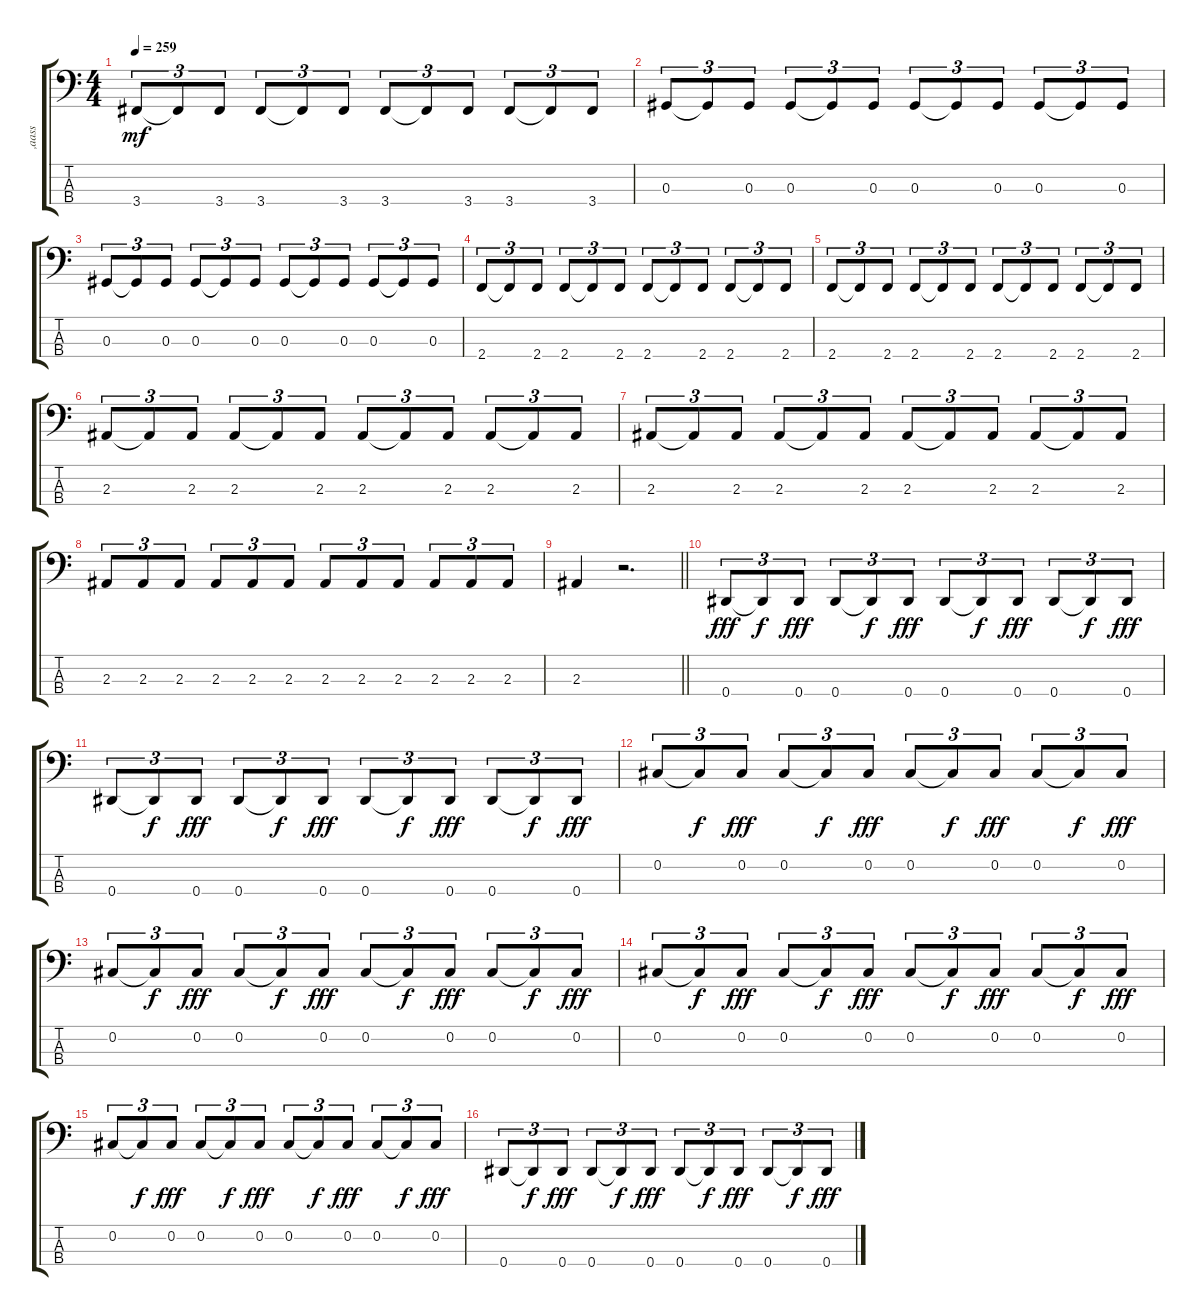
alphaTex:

\track ("‚aass" "‚aass") {instrument electricbassfinger}
\staff {score tabs}
\tuning (Gb2 Db2 Ab1 Eb1) {hide}
\ts (4 4)
\tempo 259
\clef f4
\ks c
3.4.8{tu (3 2) dy mf} 3.4{t}.8{tu (3 2)} 3.4.8{tu (3 2)} 3.4.8{tu (3 2)} 3.4{t}.8{tu (3 2)} 3.4.8{tu (3 2)} 3.4.8{tu (3 2)} 3.4{t}.8{tu (3 2)} 3.4.8{tu (3 2)} 3.4.8{tu (3 2)} 3.4{t}.8{tu (3 2)} 3.4.8{tu (3 2)} |
0.3.8{tu (3 2)} 0.3{t}.8{tu (3 2)} 0.3.8{tu (3 2)} 0.3.8{tu (3 2)} 0.3{t}.8{tu (3 2)} 0.3.8{tu (3 2)} 0.3.8{tu (3 2)} 0.3{t}.8{tu (3 2)} 0.3.8{tu (3 2)} 0.3.8{tu (3 2)} 0.3{t}.8{tu (3 2)} 0.3.8{tu (3 2)} |
0.3.8{tu (3 2)} 0.3{t}.8{tu (3 2)} 0.3.8{tu (3 2)} 0.3.8{tu (3 2)} 0.3{t}.8{tu (3 2)} 0.3.8{tu (3 2)} 0.3.8{tu (3 2)} 0.3{t}.8{tu (3 2)} 0.3.8{tu (3 2)} 0.3.8{tu (3 2)} 0.3{t}.8{tu (3 2)} 0.3.8{tu (3 2)} |
2.4.8{tu (3 2)} 2.4{t}.8{tu (3 2)} 2.4.8{tu (3 2)} 2.4.8{tu (3 2)} 2.4{t}.8{tu (3 2)} 2.4.8{tu (3 2)} 2.4.8{tu (3 2)} 2.4{t}.8{tu (3 2)} 2.4.8{tu (3 2)} 2.4.8{tu (3 2)} 2.4{t}.8{tu (3 2)} 2.4.8{tu (3 2)} |
2.4.8{tu (3 2)} 2.4{t}.8{tu (3 2)} 2.4.8{tu (3 2)} 2.4.8{tu (3 2)} 2.4{t}.8{tu (3 2)} 2.4.8{tu (3 2)} 2.4.8{tu (3 2)} 2.4{t}.8{tu (3 2)} 2.4.8{tu (3 2)} 2.4.8{tu (3 2)} 2.4{t}.8{tu (3 2)} 2.4.8{tu (3 2)} |
2.3.8{tu (3 2)} 2.3{t}.8{tu (3 2)} 2.3.8{tu (3 2)} 2.3.8{tu (3 2)} 2.3{t}.8{tu (3 2)} 2.3.8{tu (3 2)} 2.3.8{tu (3 2)} 2.3{t}.8{tu (3 2)} 2.3.8{tu (3 2)} 2.3.8{tu (3 2)} 2.3{t}.8{tu (3 2)} 2.3.8{tu (3 2)} |
2.3.8{tu (3 2)} 2.3{t}.8{tu (3 2)} 2.3.8{tu (3 2)} 2.3.8{tu (3 2)} 2.3{t}.8{tu (3 2)} 2.3.8{tu (3 2)} 2.3.8{tu (3 2)} 2.3{t}.8{tu (3 2)} 2.3.8{tu (3 2)} 2.3.8{tu (3 2)} 2.3{t}.8{tu (3 2)} 2.3.8{tu (3 2)} |
2.3.8{tu (3 2)} 2.3.8{tu (3 2)} 2.3.8{tu (3 2)} 2.3.8{tu (3 2)} 2.3.8{tu (3 2)} 2.3.8{tu (3 2)} 2.3.8{tu (3 2)} 2.3.8{tu (3 2)} 2.3.8{tu (3 2)} 2.3.8{tu (3 2)} 2.3.8{tu (3 2)} 2.3.8{tu (3 2)} |
\barLineRight lightlight
2.3.4 r.2{d} |
0.4.8{tu (3 2) dy fff} 0.4{t}.8{tu (3 2) dy f} 0.4.8{tu (3 2) dy fff} 0.4.8{tu (3 2)} 0.4{t}.8{tu (3 2) dy f} 0.4.8{tu (3 2) dy fff} 0.4.8{tu (3 2)} 0.4{t}.8{tu (3 2) dy f} 0.4.8{tu (3 2) dy fff} 0.4.8{tu (3 2)} 0.4{t}.8{tu (3 2) dy f} 0.4.8{tu (3 2) dy fff} |
0.4.8{tu (3 2)} 0.4{t}.8{tu (3 2) dy f} 0.4.8{tu (3 2) dy fff} 0.4.8{tu (3 2)} 0.4{t}.8{tu (3 2) dy f} 0.4.8{tu (3 2) dy fff} 0.4.8{tu (3 2)} 0.4{t}.8{tu (3 2) dy f} 0.4.8{tu (3 2) dy fff} 0.4.8{tu (3 2)} 0.4{t}.8{tu (3 2) dy f} 0.4.8{tu (3 2) dy fff} |
0.2.8{tu (3 2)} 0.2{t}.8{tu (3 2) dy f} 0.2.8{tu (3 2) dy fff} 0.2.8{tu (3 2)} 0.2{t}.8{tu (3 2) dy f} 0.2.8{tu (3 2) dy fff} 0.2.8{tu (3 2)} 0.2{t}.8{tu (3 2) dy f} 0.2.8{tu (3 2) dy fff} 0.2.8{tu (3 2)} 0.2{t}.8{tu (3 2) dy f} 0.2.8{tu (3 2) dy fff} |
0.2.8{tu (3 2)} 0.2{t}.8{tu (3 2) dy f} 0.2.8{tu (3 2) dy fff} 0.2.8{tu (3 2)} 0.2{t}.8{tu (3 2) dy f} 0.2.8{tu (3 2) dy fff} 0.2.8{tu (3 2)} 0.2{t}.8{tu (3 2) dy f} 0.2.8{tu (3 2) dy fff} 0.2.8{tu (3 2)} 0.2{t}.8{tu (3 2) dy f} 0.2.8{tu (3 2) dy fff} |
0.2.8{tu (3 2)} 0.2{t}.8{tu (3 2) dy f} 0.2.8{tu (3 2) dy fff} 0.2.8{tu (3 2)} 0.2{t}.8{tu (3 2) dy f} 0.2.8{tu (3 2) dy fff} 0.2.8{tu (3 2)} 0.2{t}.8{tu (3 2) dy f} 0.2.8{tu (3 2) dy fff} 0.2.8{tu (3 2)} 0.2{t}.8{tu (3 2) dy f} 0.2.8{tu (3 2) dy fff} |
0.2.8{tu (3 2)} 0.2{t}.8{tu (3 2) dy f} 0.2.8{tu (3 2) dy fff} 0.2.8{tu (3 2)} 0.2{t}.8{tu (3 2) dy f} 0.2.8{tu (3 2) dy fff} 0.2.8{tu (3 2)} 0.2{t}.8{tu (3 2) dy f} 0.2.8{tu (3 2) dy fff} 0.2.8{tu (3 2)} 0.2{t}.8{tu (3 2) dy f} 0.2.8{tu (3 2) dy fff} |
0.4.8{tu (3 2)} 0.4{t}.8{tu (3 2) dy f} 0.4.8{tu (3 2) dy fff} 0.4.8{tu (3 2)} 0.4{t}.8{tu (3 2) dy f} 0.4.8{tu (3 2) dy fff} 0.4.8{tu (3 2)} 0.4{t}.8{tu (3 2) dy f} 0.4.8{tu (3 2) dy fff} 0.4.8{tu (3 2)} 0.4{t}.8{tu (3 2) dy f} 0.4.8{tu (3 2) dy fff}
